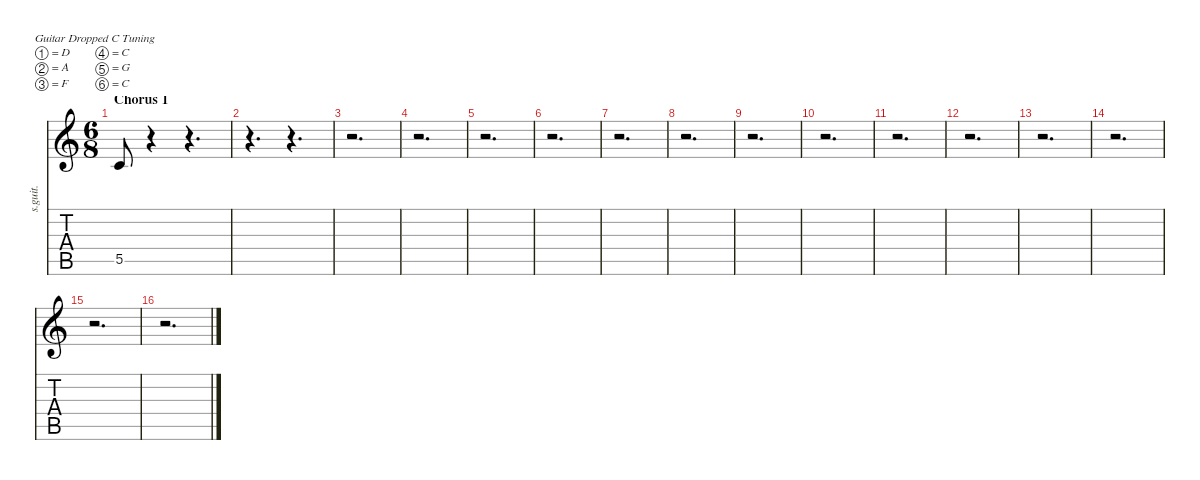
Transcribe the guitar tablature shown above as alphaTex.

\defaultSystemsLayout 4
\hideDynamics
\bracketExtendMode nobrackets
\track ("Daron Malakian" "s.guit.") {instrument acousticguitarsteel}
\staff {score tabs}
\tuning (D4 A3 F3 C3 G2 C2)
\ts (6 8)
\section ("" "Chorus 1")
\tempo (120 hide)
\clef g2
\ks c
5.5.8{lyrics (0 "") lyrics (1 "") lyrics (2 "") lyrics (3 "") lyrics (4 "") dy f} r.4 r.4{d} |
r.4{d} r.4{d} |
r.2{d} |
r.2{d} |
r.2{d} |
r.2{d} |
r.2{d} |
r.2{d} |
r.2{d} |
r.2{d} |
r.2{d} |
r.2{d} |
r.2{d} |
r.2{d} |
r.2{d} |
r.2{d}
